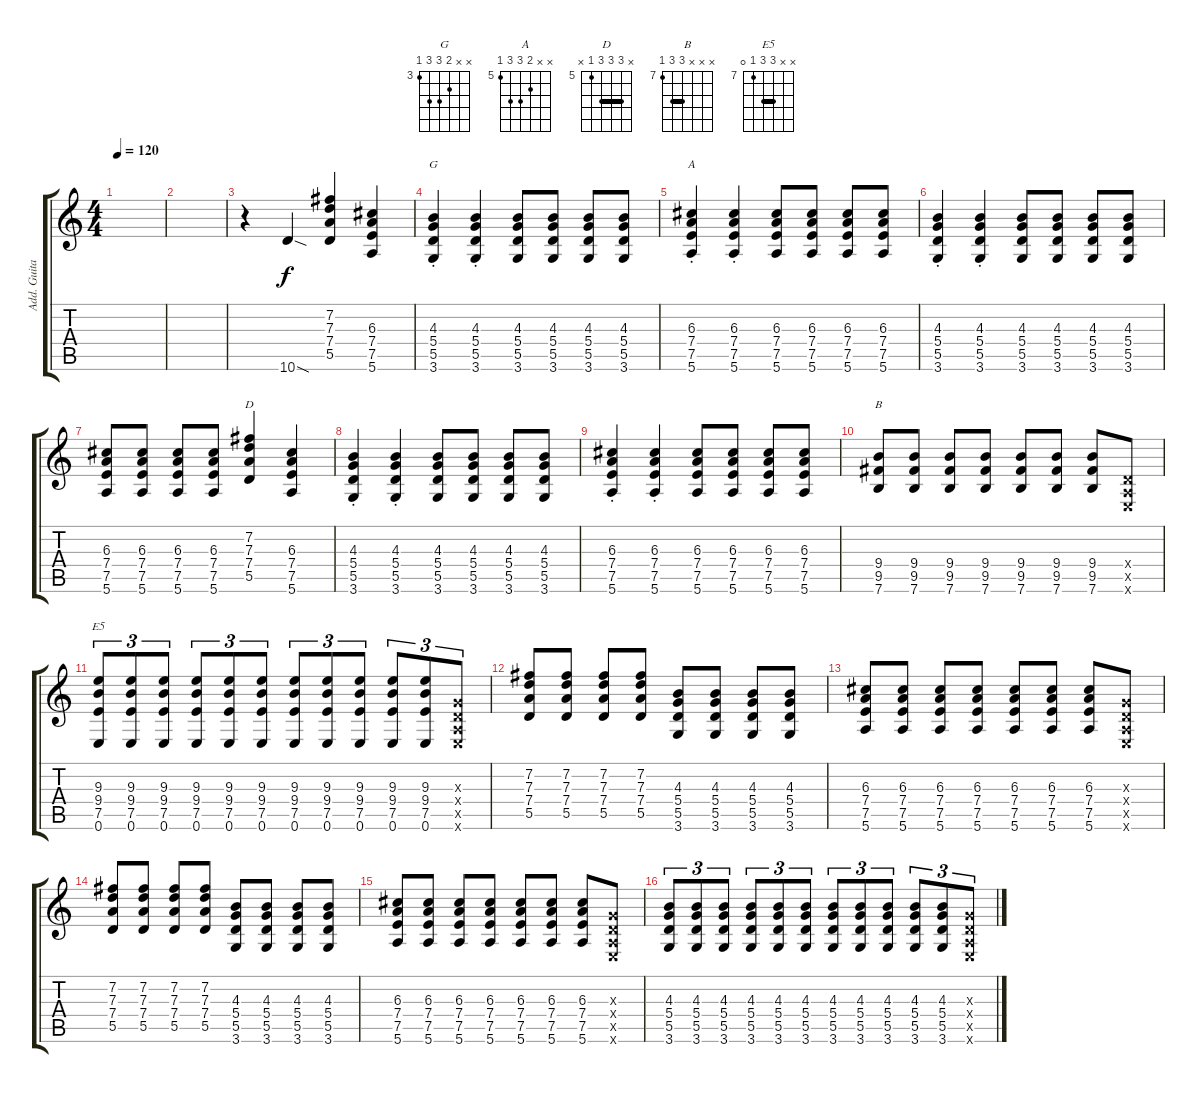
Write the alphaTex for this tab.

\track ("Add. Guitar 1" "Add. Guita") {instrument distortionguitar}
\staff {score tabs}
\tuning (E4 B3 G3 D3 A2 E2) {hide}
\chord ("G" x x 4 5 5 3) {firstfret 3}
\chord ("A" x x 6 7 7 5) {firstfret 5}
\chord ("D" x 7 7 7 5 x) {firstfret 5 barre 7}
\chord ("B" x x x 9 9 7) {firstfret 7 barre 9}
\chord ("E5" x x 9 9 7 0) {firstfret 7 barre 9}
\ts (4 4)
\tempo 120
\clef g2
\ks c
|
|
r.4 10.6{sod}.4 (7.2 7.3 7.4 5.5).4 (6.3 7.4 7.5 5.6).4 |
(4.3{st} 5.4{st} 5.5{st} 3.6{st}).4{ch "G"} (4.3{st} 5.4{st} 5.5{st} 3.6{st}).4 (4.3 5.4 5.5 3.6).8 (4.3 5.4 5.5 3.6).8 (4.3 5.4 5.5 3.6).8 (4.3 5.4 5.5 3.6).8 |
(6.3{st} 7.4{st} 7.5{st} 5.6{st}).4{ch "A"} (6.3{st} 7.4{st} 7.5{st} 5.6{st}).4 (6.3 7.4 7.5 5.6).8 (6.3 7.4 7.5 5.6).8 (6.3 7.4 7.5 5.6).8 (6.3 7.4 7.5 5.6).8 |
(4.3{st} 5.4{st} 5.5{st} 3.6{st}).4 (4.3{st} 5.4{st} 5.5{st} 3.6{st}).4 (4.3 5.4 5.5 3.6).8 (4.3 5.4 5.5 3.6).8 (4.3 5.4 5.5 3.6).8 (4.3 5.4 5.5 3.6).8 |
(6.3 7.4 7.5 5.6).8 (6.3 7.4 7.5 5.6).8 (6.3 7.4 7.5 5.6).8 (6.3 7.4 7.5 5.6).8 (7.2 7.3 7.4 5.5).4{ch "D"} (6.3 7.4 7.5 5.6).4 |
(4.3{st} 5.4{st} 5.5{st} 3.6{st}).4 (4.3{st} 5.4{st} 5.5{st} 3.6{st}).4 (4.3 5.4 5.5 3.6).8 (4.3 5.4 5.5 3.6).8 (4.3 5.4 5.5 3.6).8 (4.3 5.4 5.5 3.6).8 |
(6.3{st} 7.4{st} 7.5{st} 5.6{st}).4 (6.3{st} 7.4{st} 7.5{st} 5.6{st}).4 (6.3 7.4 7.5 5.6).8 (6.3 7.4 7.5 5.6).8 (6.3 7.4 7.5 5.6).8 (6.3 7.4 7.5 5.6).8 |
(9.4 9.5 7.6).8{ch "B"} (9.4 9.5 7.6).8 (9.4 9.5 7.6).8 (9.4 9.5 7.6).8 (9.4 9.5 7.6).8 (9.4 9.5 7.6).8 (9.4 9.5 7.6).8 (0.4{x} 0.5{x} 0.6{x}).8 |
(9.3 9.4 7.5 0.6).8{tu (3 2) ch "E5"} (9.3 9.4 7.5 0.6).8{tu (3 2)} (9.3 9.4 7.5 0.6).8{tu (3 2)} (9.3 9.4 7.5 0.6).8{tu (3 2)} (9.3 9.4 7.5 0.6).8{tu (3 2)} (9.3 9.4 7.5 0.6).8{tu (3 2)} (9.3 9.4 7.5 0.6).8{tu (3 2)} (9.3 9.4 7.5 0.6).8{tu (3 2)} (9.3 9.4 7.5 0.6).8{tu (3 2)} (9.3 9.4 7.5 0.6).8{tu (3 2)} (9.3 9.4 7.5 0.6).8{tu (3 2)} (0.3{x} 0.4{x} 0.5{x} 0.6{x}).8{tu (3 2)} |
(7.2 7.3 7.4 5.5).8 (7.2 7.3 7.4 5.5).8 (7.2 7.3 7.4 5.5).8 (7.2 7.3 7.4 5.5).8 (4.3 5.4 5.5 3.6).8 (4.3 5.4 5.5 3.6).8 (4.3 5.4 5.5 3.6).8 (4.3 5.4 5.5 3.6).8 |
(6.3 7.4 7.5 5.6).8 (6.3 7.4 7.5 5.6).8 (6.3 7.4 7.5 5.6).8 (6.3 7.4 7.5 5.6).8 (6.3 7.4 7.5 5.6).8 (6.3 7.4 7.5 5.6).8 (6.3 7.4 7.5 5.6).8 (0.3{x} 0.4{x} 0.5{x} 0.6{x}).8 |
(7.2 7.3 7.4 5.5).8 (7.2 7.3 7.4 5.5).8 (7.2 7.3 7.4 5.5).8 (7.2 7.3 7.4 5.5).8 (4.3 5.4 5.5 3.6).8 (4.3 5.4 5.5 3.6).8 (4.3 5.4 5.5 3.6).8 (4.3 5.4 5.5 3.6).8 |
(6.3 7.4 7.5 5.6).8 (6.3 7.4 7.5 5.6).8 (6.3 7.4 7.5 5.6).8 (6.3 7.4 7.5 5.6).8 (6.3 7.4 7.5 5.6).8 (6.3 7.4 7.5 5.6).8 (6.3 7.4 7.5 5.6).8 (0.3{x} 0.4{x} 0.5{x} 0.6{x}).8 |
(4.3 5.4 5.5 3.6).8{tu (3 2)} (4.3 5.4 5.5 3.6).8{tu (3 2)} (4.3 5.4 5.5 3.6).8{tu (3 2)} (4.3 5.4 5.5 3.6).8{tu (3 2)} (4.3 5.4 5.5 3.6).8{tu (3 2)} (4.3 5.4 5.5 3.6).8{tu (3 2)} (4.3 5.4 5.5 3.6).8{tu (3 2)} (4.3 5.4 5.5 3.6).8{tu (3 2)} (4.3 5.4 5.5 3.6).8{tu (3 2)} (4.3 5.4 5.5 3.6).8{tu (3 2)} (4.3 5.4 5.5 3.6).8{tu (3 2)} (0.3{x} 0.4{x} 0.5{x} 0.6{x}).8{tu (3 2)}
